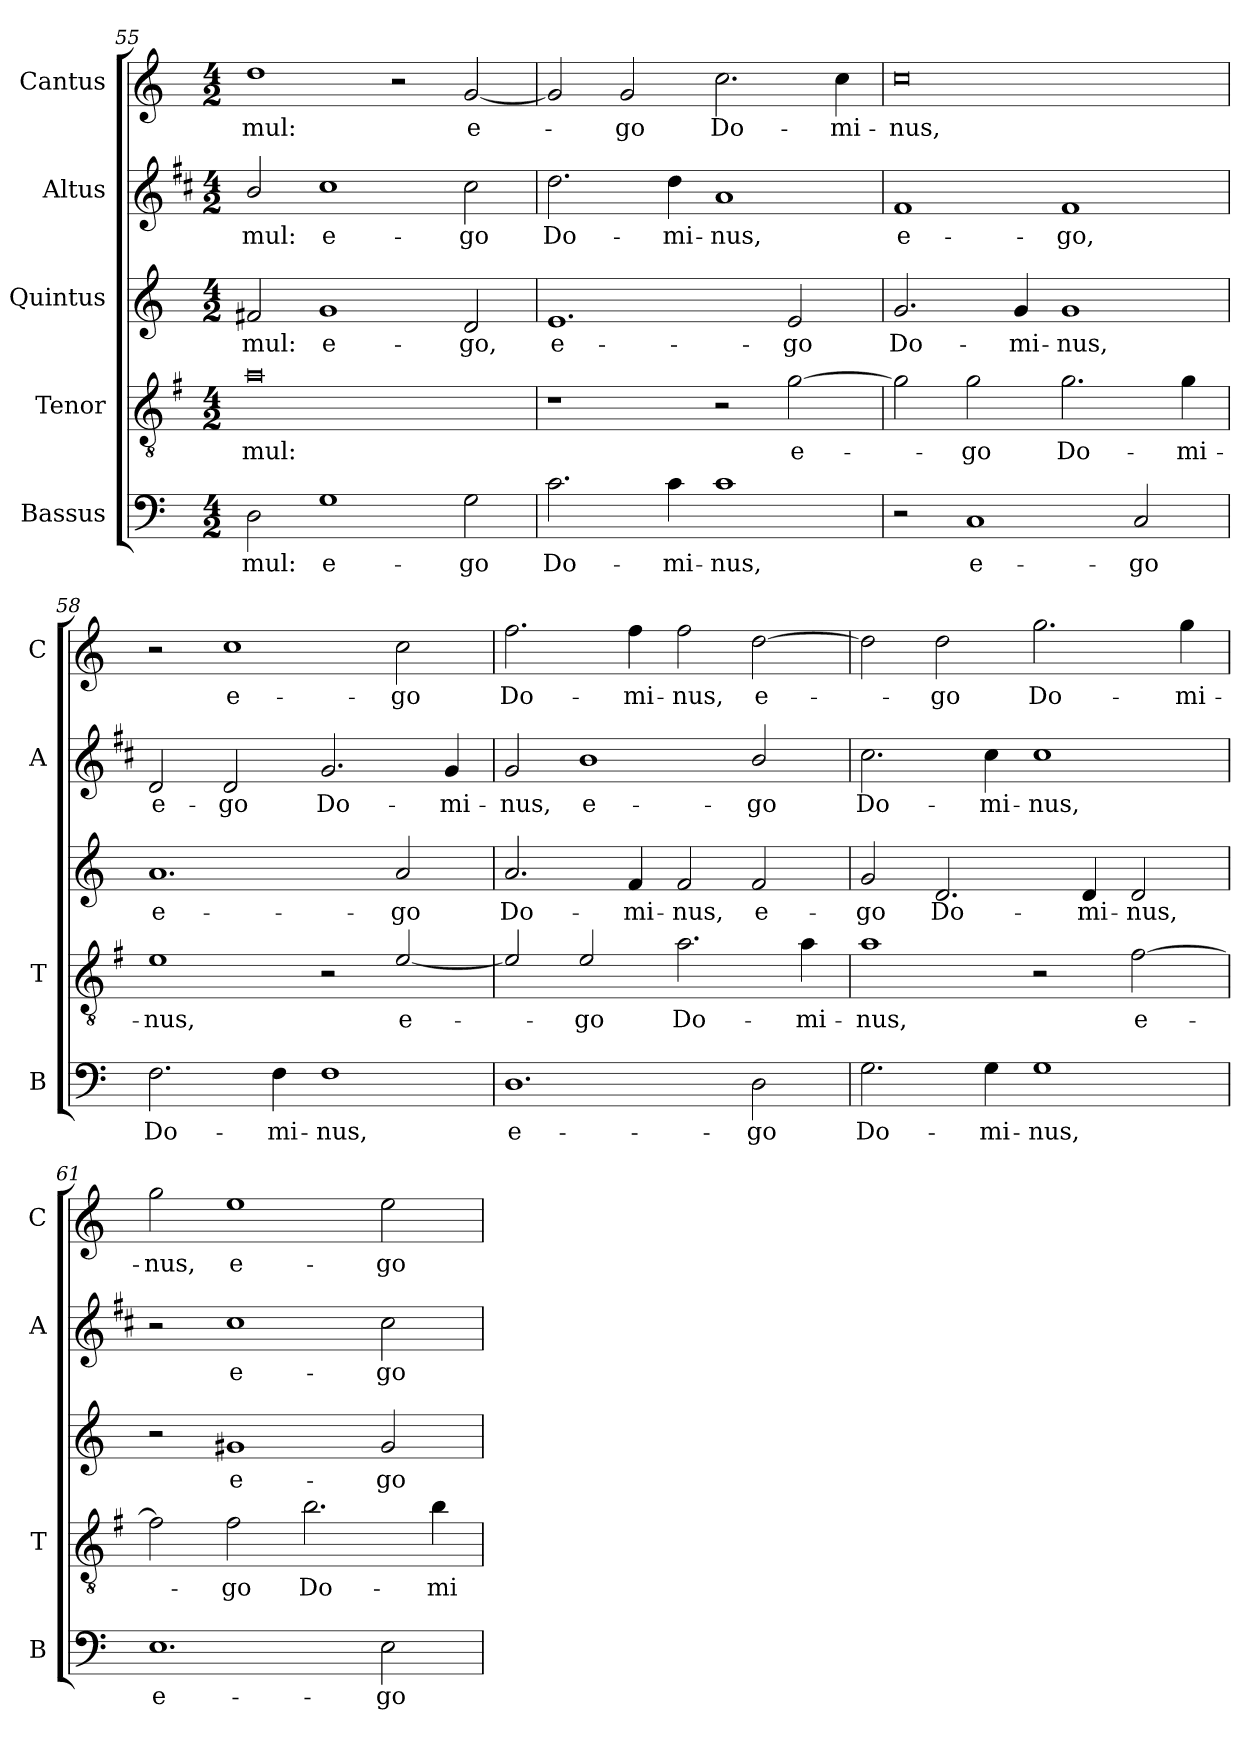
**kern	**text	**kern	**text	**kern	**text	**kern	**text	**kern	**text
*part5	*part5	*part4	*part4	*part3	*part3	*part2	*part2	*part1	*part1
*staff5	*staff5	*staff4	*staff4	*staff3	*staff3	*staff2	*staff2	*staff1	*staff1
*I"Bassus	*	*I"Tenor	*	*I"Quintus	*	*I"Altus	*	*I"Cantus	*
*I'B	*	*I'T	*	*	*	*I'A	*	*I'C	*
*clefF4	*	*clefGv2	*	*clefG2	*	*clefG2	*	*clefG2	*
*	*	*ITrd4c7	*	*	*	*ITrd1c2	*	*	*
*k[]	*	*k[]	*	*k[]	*	*k[]	*	*k[]	*
*C:	*	*C:	*	*C:	*	*C:	*	*C:	*
*M4/2	*	*M4/2	*	*M4/2	*	*M4/2	*	*M4/2	*
=55	=55	=55	=55	=55	=55	=55	=55	=55	=55
!	!LO:LY:b	!	!LO:LY:b	!	!LO:LY:b	!	!LO:LY:b	!	!LO:LY:b
2D\	-mul:	0d	-mul:	2f#X/	-mul:	2a/	-mul:	1dd	-mul:
!	!LO:LY:b	!	!	!	!LO:LY:b	!	!LO:LY:b	!	!
1G	e-	.	.	1g	e-	1b	e-	.	.
.	.	.	.	.	.	.	.	2r	.
!	!LO:LY:b	!	!	!	!LO:LY:b	!	!LO:LY:b	!	!LO:LY:b
2G\	-go	.	.	2d/	-go,	2b\	-go	[2g/	e-
=56	=56	=56	=56	=56	=56	=56	=56	=56	=56
!	!LO:LY:b	!	!	!	!LO:LY:b	!	!LO:LY:b	!	!
2.c\	Do-	1r	.	1.e	e-	2.cc\	Do-	2g/]	.
!	!	!	!	!	!	!	!	!	!LO:LY:b
.	.	.	.	.	.	.	.	2g/	-go
!	!LO:LY:b	!	!	!	!	!	!LO:LY:b	!	!
4c\	-mi-	.	.	.	.	4cc\	-mi-	.	.
!	!LO:LY:b	!	!	!	!	!	!LO:LY:b	!	!LO:LY:b
1c	-nus,	2r	.	.	.	1g	-nus,	2.cc\	Do-
!	!	!	!LO:LY:b	!	!LO:LY:b	!	!	!	!
.	.	[2c\	e-	2e/	-go	.	.	.	.
!	!	!	!	!	!	!	!	!	!LO:LY:b
.	.	.	.	.	.	.	.	4cc\	-mi-
=57	=57	=57	=57	=57	=57	=57	=57	=57	=57
!	!	!	!	!	!LO:LY:b	!	!LO:LY:b	!	!LO:LY:b
2r	.	2c\]	.	2.g/	Do-	1e	e-	0cc	-nus,
!	!LO:LY:b	!	!LO:LY:b	!	!	!	!	!	!
1C	e-	2c\	-go	.	.	.	.	.	.
!	!	!	!	!	!LO:LY:b	!	!	!	!
.	.	.	.	4g/	-mi-	.	.	.	.
!	!	!	!LO:LY:b	!	!LO:LY:b	!	!LO:LY:b	!	!
.	.	2.c\	Do-	1g	-nus,	1e	-go,	.	.
!	!LO:LY:b	!	!	!	!	!	!	!	!
2C/	-go	.	.	.	.	.	.	.	.
!	!	!	!LO:LY:b	!	!	!	!	!	!
.	.	4c\	-mi-	.	.	.	.	.	.
=58	=58	=58	=58	=58	=58	=58	=58	=58	=58
!	!LO:LY:b	!	!LO:LY:b	!	!LO:LY:b	!	!LO:LY:b	!	!
2.F\	Do-	1A	-nus,	1.a	e-	2c/	e-	2r	.
!	!	!	!	!	!	!	!LO:LY:b	!	!LO:LY:b
.	.	.	.	.	.	2c/	-go	1cc	e-
!	!LO:LY:b	!	!	!	!	!	!	!	!
4F\	-mi-	.	.	.	.	.	.	.	.
!	!LO:LY:b	!	!	!	!	!	!LO:LY:b	!	!
1F	-nus,	2r	.	.	.	2.f/	Do-	.	.
!	!	!	!LO:LY:b	!	!LO:LY:b	!	!	!	!LO:LY:b
.	.	[2A/	e-	2a/	-go	.	.	2cc\	-go
!	!	!	!	!	!	!	!LO:LY:b	!	!
.	.	.	.	.	.	4f/	-mi-	.	.
=59	=59	=59	=59	=59	=59	=59	=59	=59	=59
!	!LO:LY:b	!	!	!	!LO:LY:b	!	!LO:LY:b	!	!LO:LY:b
1.D	e-	2A/]	.	2.a/	Do-	2f/	-nus,	2.ff\	Do-
!	!	!	!LO:LY:b	!	!	!	!LO:LY:b	!	!
.	.	2A/	-go	.	.	1a	e-	.	.
!	!	!	!	!	!LO:LY:b	!	!	!	!LO:LY:b
.	.	.	.	4f/	-mi-	.	.	4ff\	-mi-
!	!	!	!LO:LY:b	!	!LO:LY:b	!	!	!	!LO:LY:b
.	.	2.d\	Do-	2f/	-nus,	.	.	2ff\	-nus,
!	!LO:LY:b	!	!	!	!LO:LY:b	!	!LO:LY:b	!	!LO:LY:b
2D\	-go	.	.	2f/	e-	2a/	-go	[2dd\	e-
!	!	!	!LO:LY:b	!	!	!	!	!	!
.	.	4d\	-mi-	.	.	.	.	.	.
!!LO:LB:g=z
=60	=60	=60	=60	=60	=60	=60	=60	=60	=60
!	!LO:LY:b	!	!LO:LY:b	!	!LO:LY:b	!	!LO:LY:b	!	!
2.G\	Do-	1d	-nus,	2g/	-go	2.b\	Do-	2dd\]	.
!	!	!	!	!	!LO:LY:b	!	!	!	!LO:LY:b
.	.	.	.	2.d/	Do-	.	.	2dd\	-go
!	!LO:LY:b	!	!	!	!	!	!LO:LY:b	!	!
4G\	-mi-	.	.	.	.	4b\	-mi-	.	.
!	!LO:LY:b	!	!	!	!	!	!LO:LY:b	!	!LO:LY:b
1G	-nus,	2r	.	.	.	1b	-nus,	2.gg\	Do-
!	!	!	!	!	!LO:LY:b	!	!	!	!
.	.	.	.	4d/	-mi-	.	.	.	.
!	!	!	!LO:LY:b	!	!LO:LY:b	!	!	!	!
.	.	[2B\	e-	2d/	-nus,	.	.	.	.
!	!	!	!	!	!	!	!	!	!LO:LY:b
.	.	.	.	.	.	.	.	4gg\	-mi-
=61	=61	=61	=61	=61	=61	=61	=61	=61	=61
!	!LO:LY:b	!	!	!	!	!	!	!	!LO:LY:b
1.E	e-	2B\]	.	2r	.	2r	.	2gg\	-nus,
!	!	!	!LO:LY:b	!	!LO:LY:b	!	!LO:LY:b	!	!LO:LY:b
.	.	2B\	-go	1g#X	e-	1b	e-	1ee	e-
!	!	!	!LO:LY:b	!	!	!	!	!	!
.	.	2.e\	Do-	.	.	.	.	.	.
!	!LO:LY:b	!	!	!	!LO:LY:b	!	!LO:LY:b	!	!LO:LY:b
2E\	-go	.	.	2g#/	-go	2b\	-go	2ee\	-go
!	!	!	!LO:LY:b	!	!	!	!	!	!
.	.	4e\	-mi-	.	.	.	.	.	.
=	=	=	=	=	=	=	=	=	=
*-	*-	*-	*-	*-	*-	*-	*-	*-	*-
